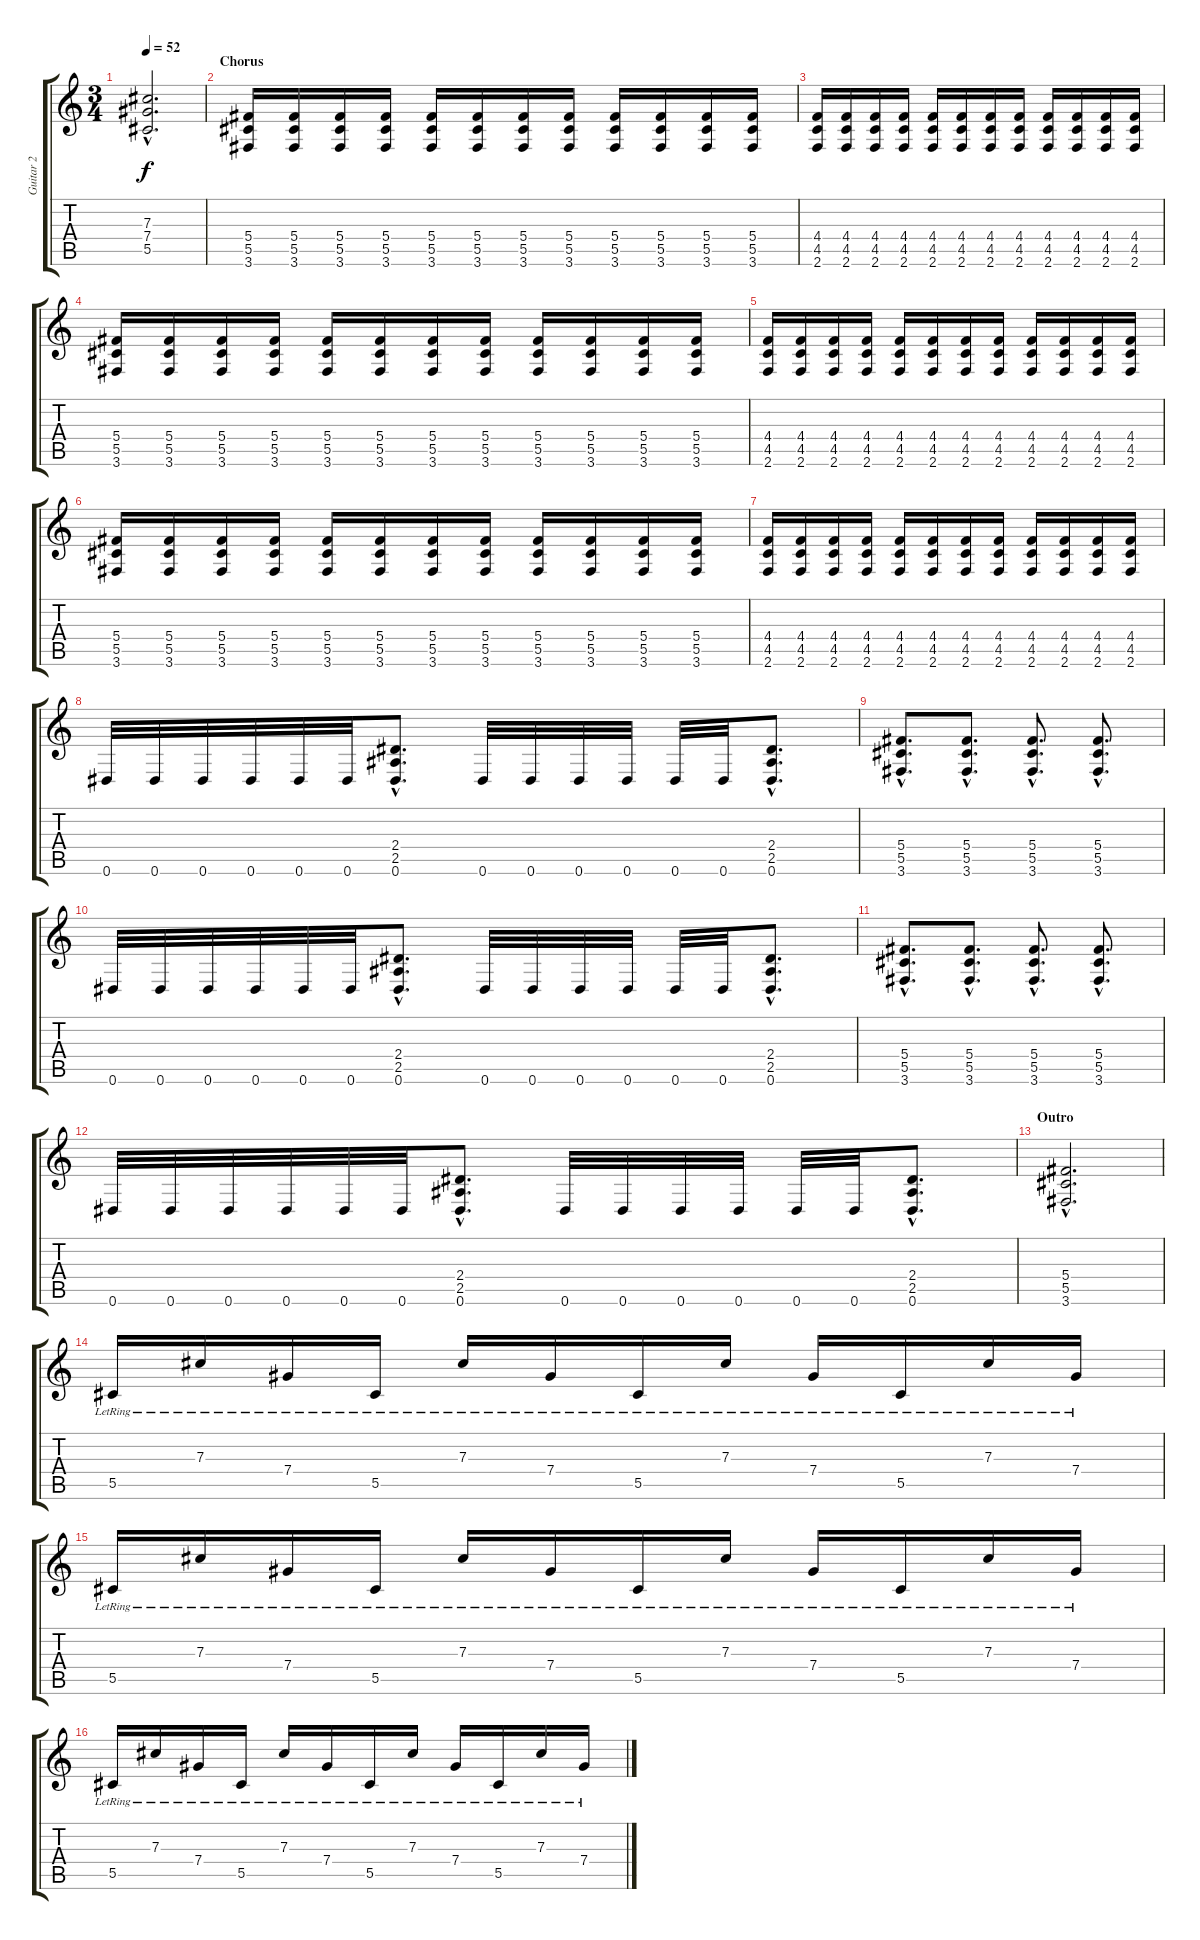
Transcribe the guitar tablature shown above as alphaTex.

\track ("Guitar 2" "Guitar 2") {instrument electricguitarclean}
\staff {score tabs}
\tuning (Eb4 Bb3 Gb3 Db3 Ab2 Eb2) {hide}
\ts (3 4)
\tempo 52
\clef g2
\ks c
(7.3{hac t} 7.4{hac t} 5.5{hac t}).2{d dy f} |
\section ("" "Chorus")
(5.4 5.5 3.6).16 (5.4 5.5 3.6).16 (5.4 5.5 3.6).16 (5.4 5.5 3.6).16 (5.4 5.5 3.6).16 (5.4 5.5 3.6).16 (5.4 5.5 3.6).16 (5.4 5.5 3.6).16 (5.4 5.5 3.6).16 (5.4 5.5 3.6).16 (5.4 5.5 3.6).16 (5.4 5.5 3.6).16 |
(4.4 4.5 2.6).16 (4.4 4.5 2.6).16 (4.4 4.5 2.6).16 (4.4 4.5 2.6).16 (4.4 4.5 2.6).16 (4.4 4.5 2.6).16 (4.4 4.5 2.6).16 (4.4 4.5 2.6).16 (4.4 4.5 2.6).16 (4.4 4.5 2.6).16 (4.4 4.5 2.6).16 (4.4 4.5 2.6).16 |
(5.4 5.5 3.6).16 (5.4 5.5 3.6).16 (5.4 5.5 3.6).16 (5.4 5.5 3.6).16 (5.4 5.5 3.6).16 (5.4 5.5 3.6).16 (5.4 5.5 3.6).16 (5.4 5.5 3.6).16 (5.4 5.5 3.6).16 (5.4 5.5 3.6).16 (5.4 5.5 3.6).16 (5.4 5.5 3.6).16 |
(4.4 4.5 2.6).16 (4.4 4.5 2.6).16 (4.4 4.5 2.6).16 (4.4 4.5 2.6).16 (4.4 4.5 2.6).16 (4.4 4.5 2.6).16 (4.4 4.5 2.6).16 (4.4 4.5 2.6).16 (4.4 4.5 2.6).16 (4.4 4.5 2.6).16 (4.4 4.5 2.6).16 (4.4 4.5 2.6).16 |
(5.4 5.5 3.6).16 (5.4 5.5 3.6).16 (5.4 5.5 3.6).16 (5.4 5.5 3.6).16 (5.4 5.5 3.6).16 (5.4 5.5 3.6).16 (5.4 5.5 3.6).16 (5.4 5.5 3.6).16 (5.4 5.5 3.6).16 (5.4 5.5 3.6).16 (5.4 5.5 3.6).16 (5.4 5.5 3.6).16 |
(4.4 4.5 2.6).16 (4.4 4.5 2.6).16 (4.4 4.5 2.6).16 (4.4 4.5 2.6).16 (4.4 4.5 2.6).16 (4.4 4.5 2.6).16 (4.4 4.5 2.6).16 (4.4 4.5 2.6).16 (4.4 4.5 2.6).16 (4.4 4.5 2.6).16 (4.4 4.5 2.6).16 (4.4 4.5 2.6).16 |
0.6.32 0.6.32 0.6.32 0.6.32 0.6.32 0.6.32 (2.4{hac} 2.5{hac} 0.6{hac}).8{d} 0.6.32 0.6.32 0.6.32 0.6.32 0.6.32 0.6.32 (2.4{hac} 2.5{hac} 0.6{hac}).8{d} |
(5.4{hac} 5.5{hac} 3.6{hac}).8{d} (5.4{hac} 5.5{hac} 3.6{hac}).8{d} (5.4{hac} 5.5{hac} 3.6{hac}).8{d} (5.4{hac} 5.5{hac} 3.6{hac}).8{d} |
0.6.32 0.6.32 0.6.32 0.6.32 0.6.32 0.6.32 (2.4{hac} 2.5{hac} 0.6{hac}).8{d} 0.6.32 0.6.32 0.6.32 0.6.32 0.6.32 0.6.32 (2.4{hac} 2.5{hac} 0.6{hac}).8{d} |
(5.4{hac} 5.5{hac} 3.6{hac}).8{d} (5.4{hac} 5.5{hac} 3.6{hac}).8{d} (5.4{hac} 5.5{hac} 3.6{hac}).8{d} (5.4{hac} 5.5{hac} 3.6{hac}).8{d} |
0.6.32 0.6.32 0.6.32 0.6.32 0.6.32 0.6.32 (2.4{hac} 2.5{hac} 0.6{hac}).8{d} 0.6.32 0.6.32 0.6.32 0.6.32 0.6.32 0.6.32 (2.4{hac} 2.5{hac} 0.6{hac}).8{d} |
\section ("" "Outro")
(5.4{hac} 5.5{hac} 3.6{hac}).2{d} |
5.5{lr}.16{instrument electricguitarjazz} 7.3{lr}.16{instrument electricguitarjazz} 7.4{lr}.16 5.5{lr}.16 7.3{lr}.16 7.4{lr}.16 5.5{lr}.16 7.3{lr}.16 7.4{lr}.16 5.5{lr}.16 7.3{lr}.16 7.4{lr}.16 |
5.5{lr}.16 7.3{lr}.16 7.4{lr}.16 5.5{lr}.16 7.3{lr}.16 7.4{lr}.16 5.5{lr}.16 7.3{lr}.16 7.4{lr}.16 5.5{lr}.16 7.3{lr}.16 7.4{lr}.16 |
5.5{lr}.16 7.3{lr}.16 7.4{lr}.16 5.5{lr}.16 7.3{lr}.16 7.4{lr}.16 5.5{lr}.16 7.3{lr}.16 7.4{lr}.16 5.5{lr}.16 7.3{lr}.16 7.4{lr}.16
